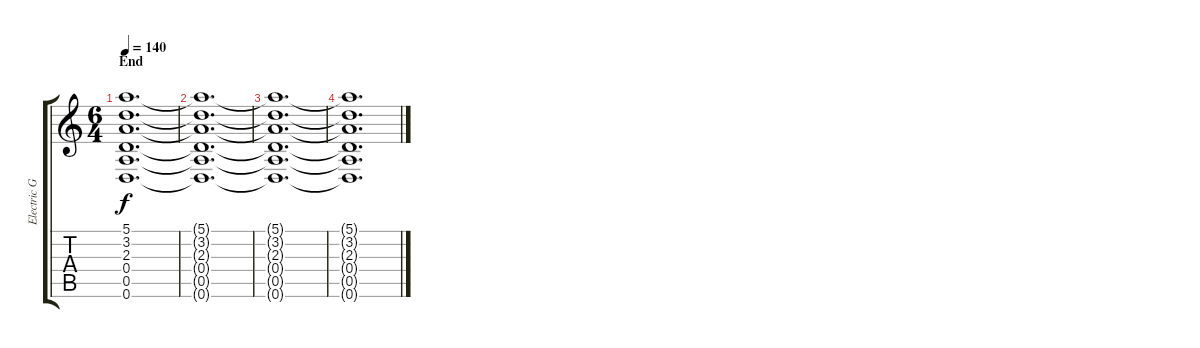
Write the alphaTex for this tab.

\track ("Electric Guitar" "Electric G") {instrument electricguitarclean}
\staff {score tabs}
\tuning (E4 B3 G3 D3 A2 D2) {hide}
\ts (6 4)
\section ("" "End")
\tempo 140
\clef g2
\ks c
(5.1 3.2 2.3 0.4 0.5 0.6).1{d dy f volume 0} |
(5.1{t} 3.2{t} 2.3{t} 0.4{t} 0.5{t} 0.6{t}).1{d} |
(5.1{t} 3.2{t} 2.3{t} 0.4{t} 0.5{t} 0.6{t}).1{d} |
(5.1{t} 3.2{t} 2.3{t} 0.4{t} 0.5{t} 0.6{t}).1{d}
